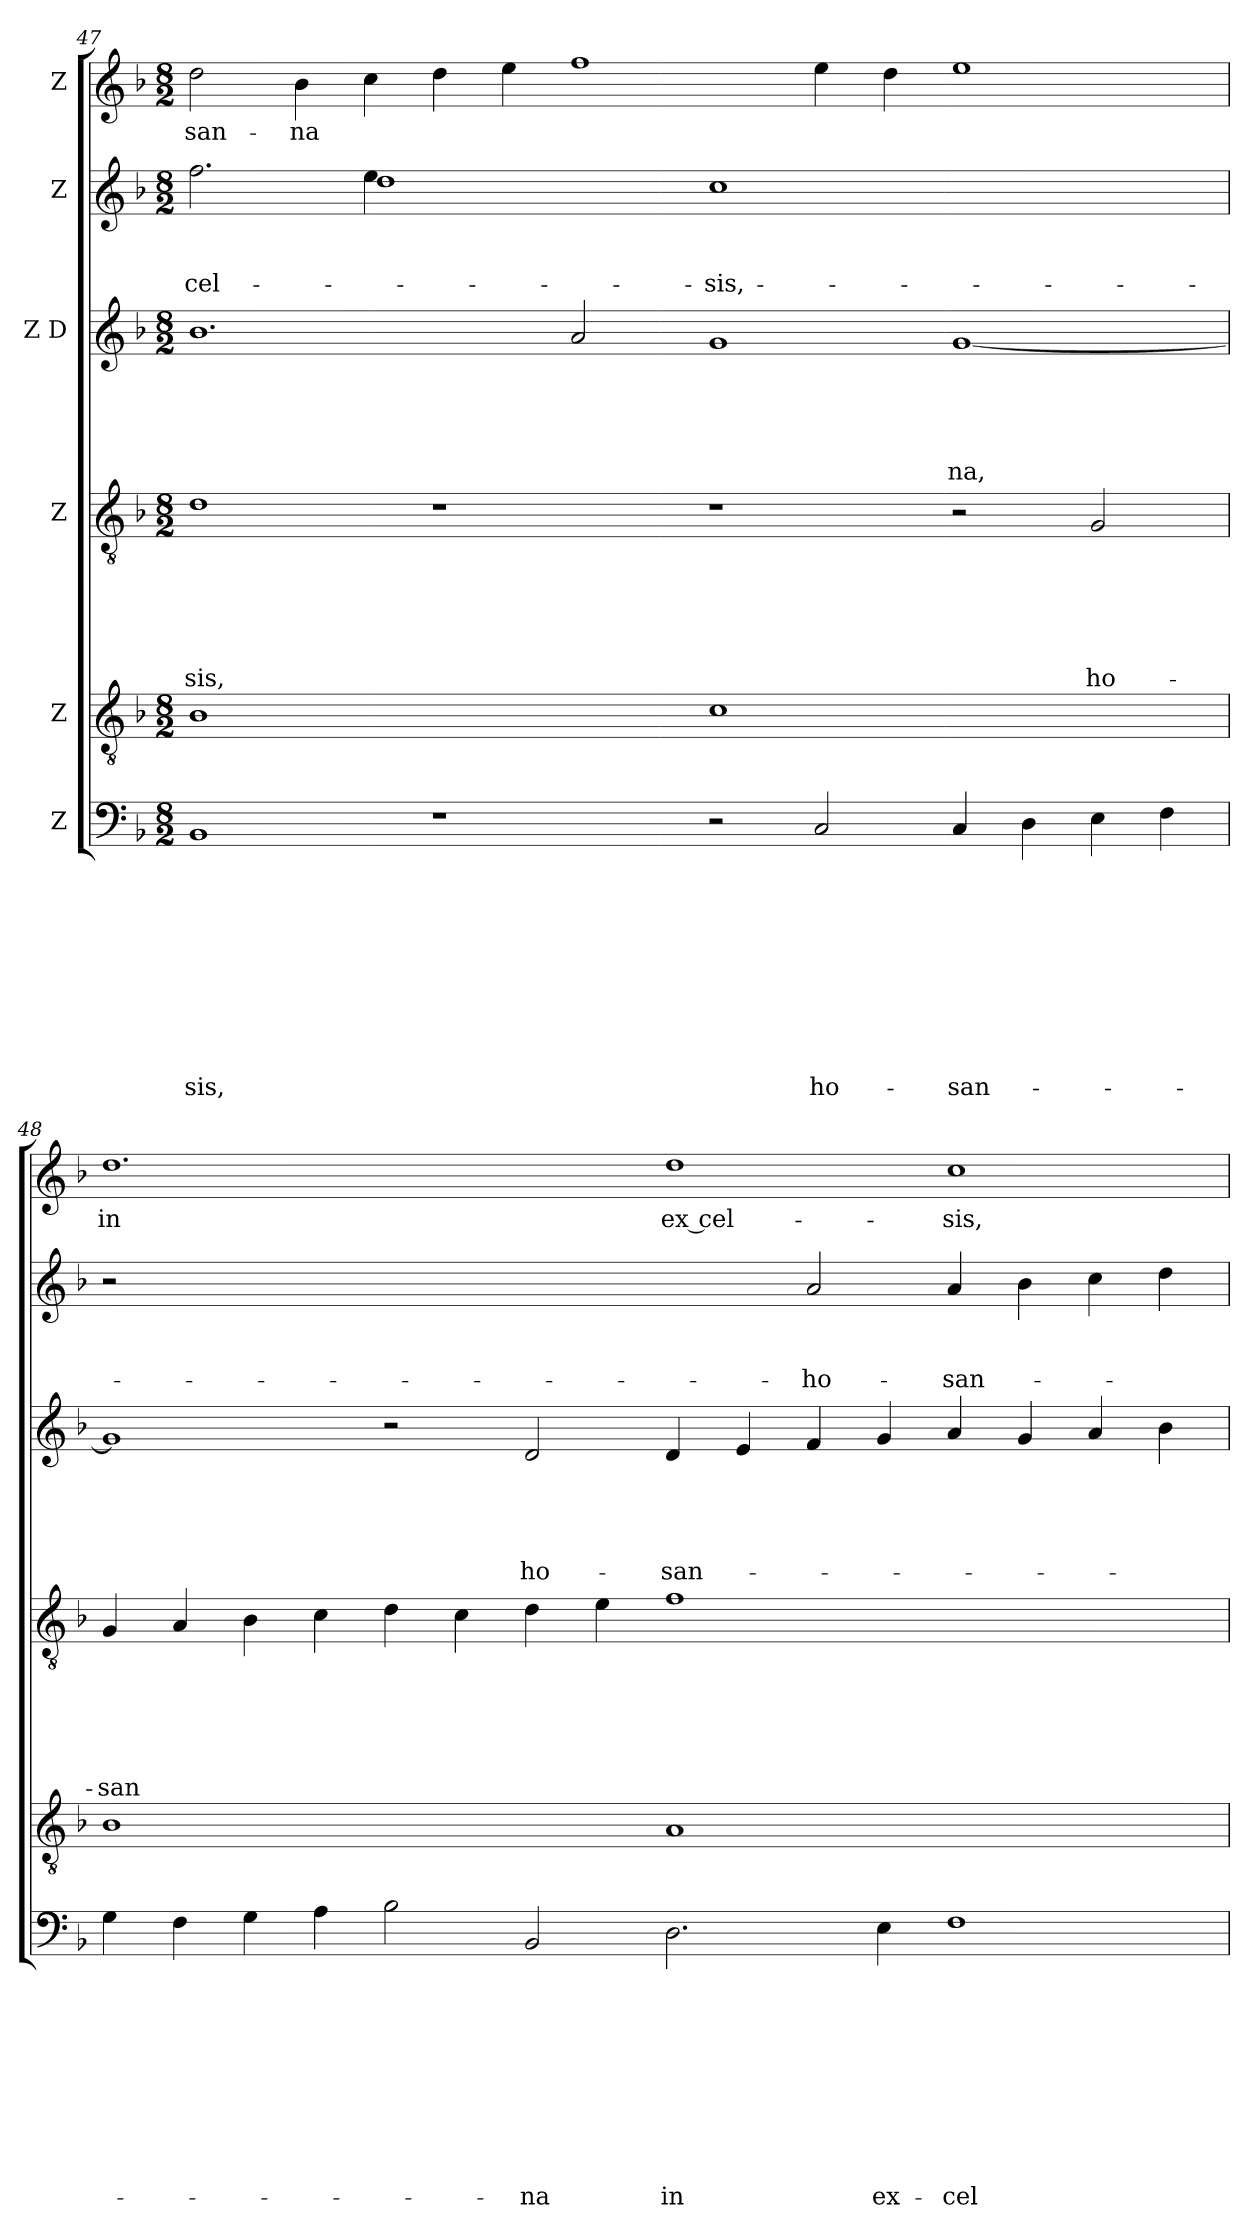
**kern	**text	**text	**text	**text	**text	**text	**text	**text	**text	**text	**kern	**text	**kern	**text	**text	**text	**text	**text	**text	**kern	**text	**text	**text	**text	**text	**kern	**text	**text	**text	**kern	**text
*part6	*part6	*part6	*part6	*part6	*part6	*part6	*part6	*part6	*part6	*part6	*part5	*part5	*part4	*part4	*part4	*part4	*part4	*part4	*part4	*part3	*part3	*part3	*part3	*part3	*part3	*part2	*part2	*part2	*part2	*part1	*part1
*staff6	*staff6	*staff6	*staff6	*staff6	*staff6	*staff6	*staff6	*staff6	*staff6	*staff6	*staff5	*staff5	*staff4	*staff4	*staff4	*staff4	*staff4	*staff4	*staff4	*staff3	*staff3	*staff3	*staff3	*staff3	*staff3	*staff2	*staff2	*staff2	*staff2	*staff1	*staff1
*I"Z	*	*	*	*	*	*	*	*	*	*	*I"Z	*	*I"Z	*	*	*	*	*	*	*I"Z D	*	*	*	*	*	*I"Z	*	*	*	*I"Z	*
*clefF4	*	*	*	*	*	*	*	*	*	*	*clefGv2	*	*clefGv2	*	*	*	*	*	*	*clefG2	*	*	*	*	*	*clefG2	*	*	*	*clefG2	*
*k[b-]	*	*	*	*	*	*	*	*	*	*	*k[b-]	*	*k[b-]	*	*	*	*	*	*	*k[b-]	*	*	*	*	*	*k[b-]	*	*	*	*k[b-]	*
*F:	*	*	*	*	*	*	*	*	*	*	*F:	*	*F:	*	*	*	*	*	*	*F:	*	*	*	*	*	*F:	*	*	*	*F:	*
*M8/2	*	*	*	*	*	*	*	*	*	*	*M8/2	*	*M8/2	*	*	*	*	*	*	*M8/2	*	*	*	*	*	*M8/2	*	*	*	*M8/2	*
=47	=47	=47	=47	=47	=47	=47	=47	=47	=47	=47	=47	=47	=47	=47	=47	=47	=47	=47	=47	=47	=47	=47	=47	=47	=47	=47	=47	=47	=47	=47	=47
!	!	!	!	!	!	!	!	!	!	!LO:LY:b	!	!	!	!	!	!	!	!	!LO:LY:b	!	!	!	!	!	!	!	!	!	!LO:LY:b	!	!LO:LY:b
*	*	*	*	*	*	*	*	*	*	*	*	*	*	*	*	*	*	*	*	*	*	*	*	*	*	*^	*	*	*	*	*
1BB-	.	.	.	.	.	.	.	.	.	-sis,	1B-	.	1d	.	.	.	.	.	-sis,	1.b-	.	.	.	.	.	2.ff\	2.ryy	.	.	-cel-	2dd\	-san-
!	!	!	!	!	!	!	!	!	!	!	!	!	!	!	!	!	!	!	!	!	!	!	!	!	!	!	!	!	!	!	!	!LO:LY:b
.	.	.	.	.	.	.	.	.	.	.	.	.	.	.	.	.	.	.	.	.	.	.	.	.	.	.	.	.	.	.	4b-\	-na
.	.	.	.	.	.	.	.	.	.	.	.	.	.	.	.	.	.	.	.	.	.	.	.	.	.	4ee\	1dd	.	.	.	4cc\	.
1r	.	.	.	.	.	.	.	.	.	.	1ryy	.	1r	.	.	.	.	.	.	.	.	.	.	.	.	1ryy	.	.	.	.	4dd\	.
.	.	.	.	.	.	.	.	.	.	.	.	.	.	.	.	.	.	.	.	.	.	.	.	.	.	.	.	.	.	.	4ee\	.
.	.	.	.	.	.	.	.	.	.	.	.	.	.	.	.	.	.	.	.	2a/	.	.	.	.	.	.	.	.	.	.	1ff	.
.	.	.	.	.	.	.	.	.	.	.	.	.	.	.	.	.	.	.	.	.	.	.	.	.	.	.	4ryy	.	.	.	.	.
!	!	!	!	!	!	!	!	!	!	!	!	!	!	!	!	!	!	!	!	!	!	!	!	!	!	!	!	!	!	!LO:LY:b	!	!
2r	.	.	.	.	.	.	.	.	.	.	1c	.	1r	.	.	.	.	.	.	1g	.	.	.	.	.	0ryy	1cc	.	.	-sis,	.	.
!	!	!	!	!	!	!	!	!	!	!LO:LY:b	!	!	!	!	!	!	!	!	!	!	!	!	!	!	!	!	!	!	!	!	!	!
2C/	.	.	.	.	.	.	.	.	.	ho-	.	.	.	.	.	.	.	.	.	.	.	.	.	.	.	.	.	.	.	.	4ee\	.
.	.	.	.	.	.	.	.	.	.	.	.	.	.	.	.	.	.	.	.	.	.	.	.	.	.	.	.	.	.	.	4dd\	.
!	!	!	!	!	!	!	!	!	!	!LO:LY:b	!	!	!	!	!	!	!	!	!	!	!	!	!	!	!LO:LY:b	!	!	!	!	!	!	!
4C/	.	.	.	.	.	.	.	.	.	-san-	1ryy	.	2r	.	.	.	.	.	.	[<1g	.	.	.	.	-na,	.	1ryy	.	.	.	1ee	.
4D\	.	.	.	.	.	.	.	.	.	.	.	.	.	.	.	.	.	.	.	.	.	.	.	.	.	.	.	.	.	.	.	.
!	!	!	!	!	!	!	!	!	!	!	!	!	!	!	!	!	!	!	!LO:LY:b	!	!	!	!	!	!	!	!	!	!	!	!	!
4E\	.	.	.	.	.	.	.	.	.	.	.	.	2G/	.	.	.	.	.	ho-	.	.	.	.	.	.	.	.	.	.	.	.	.
4F\	.	.	.	.	.	.	.	.	.	.	.	.	.	.	.	.	.	.	.	.	.	.	.	.	.	.	.	.	.	.	.	.
*	*	*	*	*	*	*	*	*	*	*	*	*	*	*	*	*	*	*	*	*	*	*	*	*	*	*v	*v	*	*	*	*	*
!!LO:LB:g=z
=48	=48	=48	=48	=48	=48	=48	=48	=48	=48	=48	=48	=48	=48	=48	=48	=48	=48	=48	=48	=48	=48	=48	=48	=48	=48	=48	=48	=48	=48	=48	=48
!	!	!	!	!	!	!	!	!	!	!	!	!	!	!	!	!	!	!	!LO:LY:b	!	!	!	!	!	!	!	!	!	!	!	!LO:LY:b
4G\	.	.	.	.	.	.	.	.	.	.	1B-	.	4G/	.	.	.	.	.	-san	1g]	.	.	.	.	.	2r	.	.	.	1.dd	in
4F\	.	.	.	.	.	.	.	.	.	.	.	.	4A/	.	.	.	.	.	.	.	.	.	.	.	.	.	.	.	.	.	.
4G\	.	.	.	.	.	.	.	.	.	.	.	.	4B-\	.	.	.	.	.	.	.	.	.	.	.	.	0ryy	.	.	.	.	.
4A\	.	.	.	.	.	.	.	.	.	.	.	.	4c\	.	.	.	.	.	.	.	.	.	.	.	.	.	.	.	.	.	.
2B-\	.	.	.	.	.	.	.	.	.	.	1ryy	.	4d\	.	.	.	.	.	.	2r	.	.	.	.	.	.	.	.	.	.	.
.	.	.	.	.	.	.	.	.	.	.	.	.	4c\	.	.	.	.	.	.	.	.	.	.	.	.	.	.	.	.	.	.
!	!	!	!	!	!	!	!	!	!	!LO:LY:b	!	!	!	!	!	!	!	!	!	!	!	!	!	!	!LO:LY:b	!	!	!	!	!	!
2BB-/	.	.	.	.	.	.	.	.	.	-na	.	.	4d\	.	.	.	.	.	.	2d/	.	.	.	.	ho-	.	.	.	.	2ryy	.
.	.	.	.	.	.	.	.	.	.	.	.	.	4e\	.	.	.	.	.	.	.	.	.	.	.	.	.	.	.	.	.	.
!	!	!	!	!	!	!	!	!	!	!LO:LY:b	!	!	!	!	!	!	!	!	!	!	!	!	!	!	!LO:LY:b	!	!	!	!	!	!LO:LY:b:rj
2.D\	.	.	.	.	.	.	.	.	.	in	1A	.	1f	.	.	.	.	.	.	4d/	.	.	.	.	-san-	.	.	.	.	1dd	ex cel-
.	.	.	.	.	.	.	.	.	.	.	.	.	.	.	.	.	.	.	.	4e/	.	.	.	.	.	.	.	.	.	.	.
!	!	!	!	!	!	!	!	!	!	!	!	!	!	!	!	!	!	!	!	!	!	!	!	!	!	!	!	!	!LO:LY:b	!	!
.	.	.	.	.	.	.	.	.	.	.	.	.	.	.	.	.	.	.	.	4f/	.	.	.	.	.	2a/	.	.	ho-	.	.
!	!	!	!	!	!	!	!	!	!	!LO:LY:b	!	!	!	!	!	!	!	!	!	!	!	!	!	!	!	!	!	!	!	!	!
4E\	.	.	.	.	.	.	.	.	.	ex-	.	.	.	.	.	.	.	.	.	4g/	.	.	.	.	.	.	.	.	.	.	.
!	!	!	!	!	!	!	!	!	!	!LO:LY:b	!	!	!	!	!	!	!	!	!	!	!	!	!	!	!	!	!	!	!LO:LY:b	!	!LO:LY:b
1F	.	.	.	.	.	.	.	.	.	-cel-	1ryy	.	1ryy	.	.	.	.	.	.	4a/	.	.	.	.	.	4a/	.	.	-san-	1cc	-sis,
.	.	.	.	.	.	.	.	.	.	.	.	.	.	.	.	.	.	.	.	4g/	.	.	.	.	.	4b-\	.	.	.	.	.
.	.	.	.	.	.	.	.	.	.	.	.	.	.	.	.	.	.	.	.	4a/	.	.	.	.	.	4cc\	.	.	.	.	.
.	.	.	.	.	.	.	.	.	.	.	.	.	.	.	.	.	.	.	.	4b-\	.	.	.	.	.	4dd\	.	.	.	.	.
=	=	=	=	=	=	=	=	=	=	=	=	=	=	=	=	=	=	=	=	=	=	=	=	=	=	=	=	=	=	=	=
*-	*-	*-	*-	*-	*-	*-	*-	*-	*-	*-	*-	*-	*-	*-	*-	*-	*-	*-	*-	*-	*-	*-	*-	*-	*-	*-	*-	*-	*-	*-	*-
